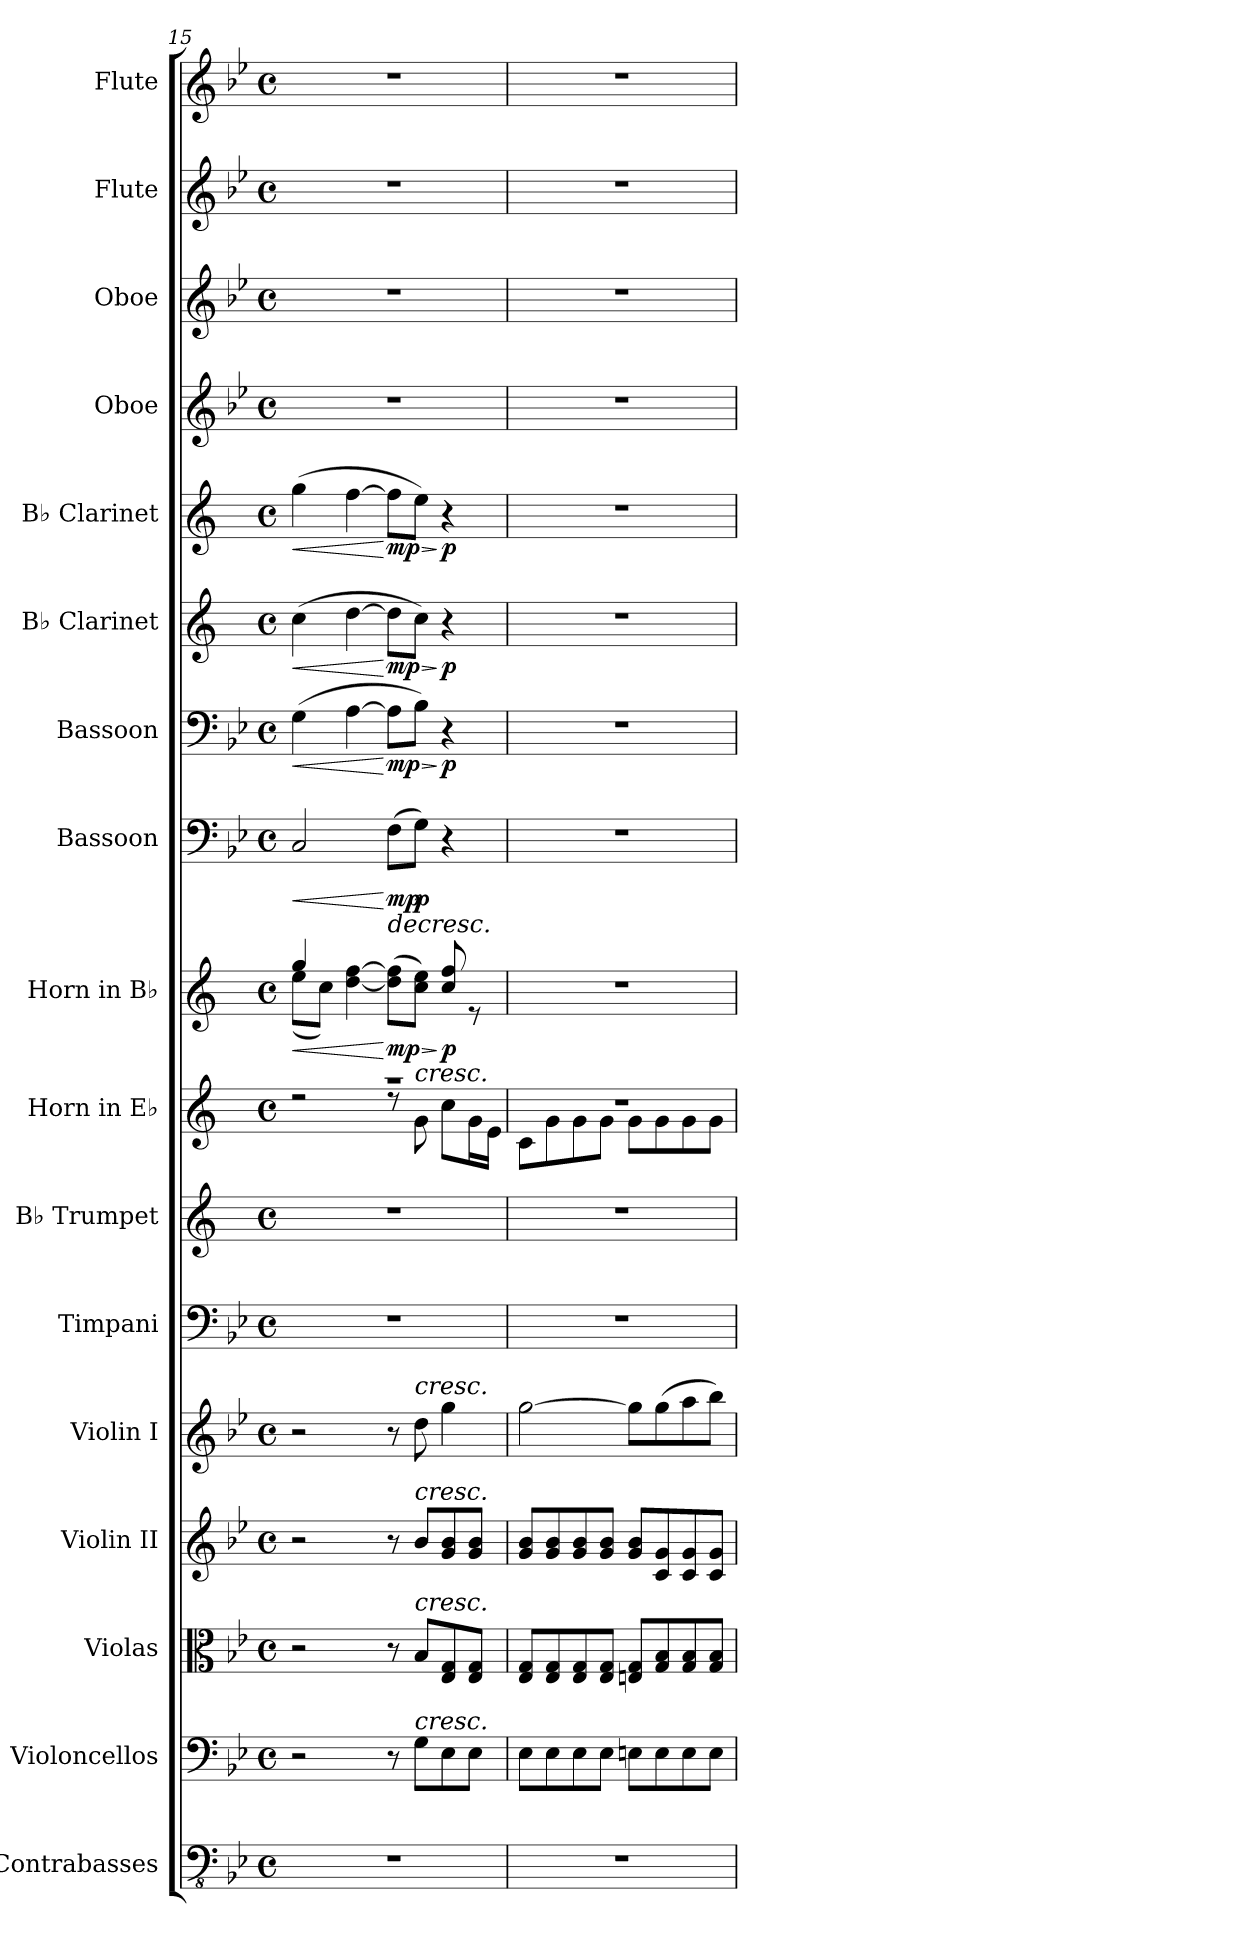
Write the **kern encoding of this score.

**kern	**kern	**kern	**kern	**kern	**kern	**kern	**kern	**kern	**dynam	**kern	**dynam	**kern	**dynam	**kern	**dynam	**kern	**dynam	**kern	**kern	**kern	**kern
*part17	*part16	*part15	*part14	*part13	*part12	*part11	*part10	*part9	*part9	*part8	*part8	*part7	*part7	*part6	*part6	*part5	*part5	*part4	*part3	*part2	*part1
*staff17	*staff16	*staff15	*staff14	*staff13	*staff12	*staff11	*staff10	*staff9	*staff9	*staff8	*staff8	*staff7	*staff7	*staff6	*staff6	*staff5	*staff5	*staff4	*staff3	*staff2	*staff1
*I"Contrabasses	*I"Violoncellos	*I"Violas	*I"Violin II	*I"Violin I	*I"Timpani	*I"B♭ Trumpet	*I"Horn in E♭	*I"Horn in B♭	*	*I"Bassoon	*	*I"Bassoon	*	*I"B♭ Clarinet	*	*I"B♭ Clarinet	*	*I"Oboe	*I"Oboe	*I"Flute	*I"Flute
*I'Cbs.	*I'Vcs.	*I'Vlas.	*I'Vln II.	*I'Vln I.	*I'Timp.	*I'B♭ Tpt.	*	*	*	*I'Bsn.	*	*I'Bsn.	*	*I'B♭ Cl.	*	*I'B♭ Cl.	*	*I'Ob.	*I'Ob.	*I'Fl.	*I'Fl.
*clefFv4	*clefF4	*clefC3	*clefG2	*clefG2	*clefF4	*clefG2	*clefG2	*clefG2	*	*clefF4	*	*clefF4	*	*clefG2	*	*clefG2	*	*clefG2	*clefG2	*clefG2	*clefG2
*	*	*	*	*	*	*ITrd1c2	*ITrd5c9	*ITrd1c2	*	*	*	*	*	*ITrd1c2	*	*ITrd1c2	*	*	*	*	*
*k[b-e-]	*k[b-e-]	*k[b-e-]	*k[b-e-]	*k[b-e-]	*k[b-e-]	*k[b-e-]	*k[b-e-a-]	*k[b-e-]	*	*k[b-e-]	*	*k[b-e-]	*	*k[b-e-]	*	*k[b-e-]	*	*k[b-e-]	*k[b-e-]	*k[b-e-]	*k[b-e-]
*M4/4	*M4/4	*M4/4	*M4/4	*M4/4	*M4/4	*M4/4	*M4/4	*M4/4	*	*M4/4	*	*M4/4	*	*M4/4	*	*M4/4	*	*M4/4	*M4/4	*M4/4	*M4/4
*met(c)	*met(c)	*met(c)	*met(c)	*met(c)	*met(c)	*met(c)	*met(c)	*met(c)	*	*met(c)	*	*met(c)	*	*met(c)	*	*met(c)	*	*met(c)	*met(c)	*met(c)	*met(c)
=15	=15	=15	=15	=15	=15	=15	=15	=15	=15	=15	=15	=15	=15	=15	=15	=15	=15	=15	=15	=15	=15
*	*	*	*	*	*	*	*^	*	*	*	*	*	*	*	*	*	*	*	*	*	*
!	!	!	!	!	!	!	!	!	!	!LO:HP:b	!	!LO:HP:b	!	!LO:HP:b	!	!LO:HP:b	!	!LO:HP:b	!	!	!	!
*	*	*	*	*	*	*	*	*	*^	*	*	*	*	*	*	*	*	*	*	*	*	*
1r	2r	2r	2r	2r	1r	1r	1r	2rdd	4ff/	(8dd\L	<	2C/	<	(4G\	<	(4b-\	<	(4ff\	<	1r	1r	1r	1r
.	.	.	.	.	.	.	.	.	.	8b-\J)	.	.	.	.	.	.	.	.	.	.	.	.	.
.	.	.	.	.	.	.	.	.	[4cc\ [4ee-\	2.ryy	.	.	.	[4A\	.	[4cc\	.	[4ee-\	.	.	.	.	.
!	!	!	!	!	!	!	!	!	!	!	!LO:HP:n=1:b	!	!LO:HP:n=1:b	!	!LO:HP:n=1:b	!	!LO:HP:n=1:b	!	!LO:HP:n=1:b	!	!	!	!
!	!	!	!	!	!	!	!	!	!	!	!LO:DY:n=1:b	!	!LO:DY:n=1:b	!	!LO:DY:n=1:b	!	!LO:DY:n=1:b	!	!LO:DY:n=1:b	!	!	!	!
.	8r	8r	8r	8r	.	.	.	8rdd	(>8cc\] 8ee-\]L	.	[ > mp	(8F\L	[ > mp	8A\L]	[ > mp	8cc\L]	[ > mp	8ee-\L]	[ > mp	.	.	.	.
!	!	!	!	!	!	!	!	!LO:TX:a:i:t=cresc.	!	!	!	!	!	!	!	!	!	!	!	!	!	!	!
!	!	!	!	!LO:TX:a:i:t=cresc.	!	!	!	!	!	!	!	!	!	!	!	!	!	!	!	!	!	!	!
!	!	!	!LO:TX:a:i:t=cresc.	!	!	!	!	!	!	!	!	!	!	!	!	!	!	!	!	!	!	!	!
!	!	!LO:TX:a:i:t=cresc.	!	!	!	!	!	!	!	!	!	!	!	!	!	!	!	!	!	!	!	!	!
!	!LO:TX:a:i:t=cresc.	!	!	!	!	!	!	!	!	!	!	!	!	!	!	!	!	!	!	!	!	!	!
!	!	!	!	!	!	!	!	!	!	!	!	!	!LO:DY:n=2:b	!	!	!	!	!	!	!	!	!	!
.	8G\L	8B-/L	8b-/L	8dd\	.	.	.	8B-\	8b-\ 8dd\J)	.	.	8G\J)	p	8B-\J)	.	8b-\J)	.	8dd\J)	.	.	.	.	.
!	!	!	!	!	!	!	!	!	!	!	!LO:DY:n=2:b	!	!	!	!LO:DY:n=2:b	!	!LO:DY:n=2:b	!	!LO:DY:n=2:b	!	!	!	!
.	8E-\	8E-/ 8G/	8g/ 8b-/	4gg\	.	.	.	8e-\L	8b-/ 8ee-/	.	] p	4r	]	4r	] p	4r	] p	4r	] p	.	.	.	.
.	8E-\J	8E-/ 8G/J	8g/ 8b-/J	.	.	.	.	16B-\L	8re	.	.	.	.	.	.	.	.	.	.	.	.	.	.
.	.	.	.	.	.	.	.	16G\JJ	.	.	.	.	.	.	.	.	.	.	.	.	.	.	.
*	*	*	*	*	*	*	*	*	*v	*v	*	*	*	*	*	*	*	*	*	*	*	*	*
=16	=16	=16	=16	=16	=16	=16	=16	=16	=16	=16	=16	=16	=16	=16	=16	=16	=16	=16	=16	=16	=16	=16
1r	8E-\L	8E-/ 8G/L	8g/ 8b-/L	[2gg\	1r	1r	1r	8E-\L	1r	.	1r	.	1r	.	1r	.	1r	.	1r	1r	1r	1r
.	8E-\	8E-/ 8G/	8g/ 8b-/	.	.	.	.	8B-\	.	.	.	.	.	.	.	.	.	.	.	.	.	.
.	8E-\	8E-/ 8G/	8g/ 8b-/	.	.	.	.	8B-\	.	.	.	.	.	.	.	.	.	.	.	.	.	.
.	8E-\J	8E-/ 8G/J	8g/ 8b-/J	.	.	.	.	8B-\J	.	.	.	.	.	.	.	.	.	.	.	.	.	.
.	8En\L	8En/ 8G/L	8g/ 8b-/L	8gg\L]	.	.	.	8B-\L	.	.	.	.	.	.	.	.	.	.	.	.	.	.
.	8E\	8G/ 8B-/	8c/ 8g/	(8gg\	.	.	.	8B-\	.	.	.	.	.	.	.	.	.	.	.	.	.	.
.	8E\	8G/ 8B-/	8c/ 8g/	8aa\	.	.	.	8B-\	.	.	.	.	.	.	.	.	.	.	.	.	.	.
.	8E\J	8G/ 8B-/J	8c/ 8g/J	8bb-\J)	.	.	.	8B-\J	.	.	.	.	.	.	.	.	.	.	.	.	.	.
*	*	*	*	*	*	*	*v	*v	*	*	*	*	*	*	*	*	*	*	*	*	*	*
=	=	=	=	=	=	=	=	=	=	=	=	=	=	=	=	=	=	=	=	=	=
*-	*-	*-	*-	*-	*-	*-	*-	*-	*-	*-	*-	*-	*-	*-	*-	*-	*-	*-	*-	*-	*-
